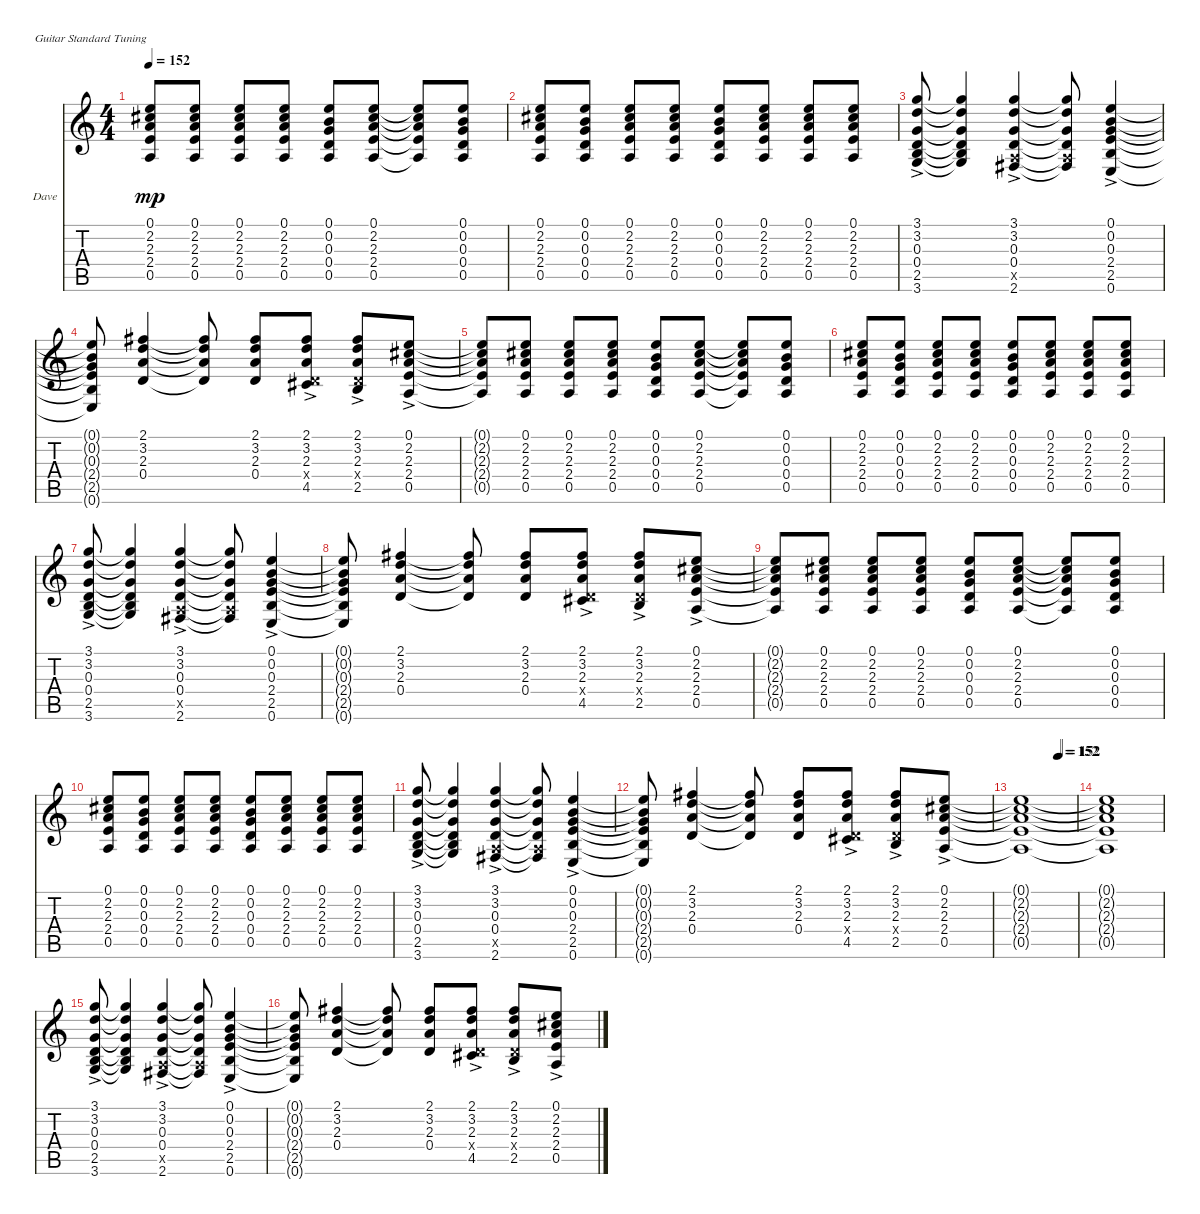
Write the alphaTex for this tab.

\defaultSystemsLayout 4
\bracketExtendMode nobrackets
\firstSystemTrackNameOrientation horizontal
\otherSystemsTrackNameOrientation horizontal
\track ("Guitar 1 (Dave Grohl)" "Dave") {instrument distortionguitar}
\staff {score tabs}
\tuning (E4 B3 G3 D3 A2 E2)
\ts (4 4)
\tempo 152
\clef g2
\scale
0.333333
\ks c
(2.3{t} 0.5{t} 2.4{t} 2.2{t} 0.1{t}).8{dy mp} (2.3 0.5 2.4 2.2 0.1).8 (2.3 0.5 2.4 2.2 0.1).8 (2.3 0.5 2.4 2.2 0.1).8 (0.3 0.5 0.4 0.2 0.1).8 (2.3 0.5 2.4 2.2 0.1).8 (2.3{t} 0.5{t} 2.4{t} 2.2{t} 0.1{t}).8 (0.3 0.5 0.4 0.2 0.1).8 |
\scale
0.333333 (2.3 0.5 2.4 2.2 0.1).8 (0.3 0.5 0.4 0.2 0.1).8 (2.3 0.5 2.4 2.2 0.1).8 (2.3 0.5 2.4 2.2 0.1).8 (0.3 0.5 0.4 0.2 0.1).8 (2.3 0.5 2.4 2.2 0.1).8 (2.3 0.5 2.4 2.2 0.1).8 (2.3 0.5 2.4 2.2 0.1).8 |
\scale
0.333333 (3.6{ac} 2.5{ac} 0.4 3.1{ac} 3.2{ac} 0.3).8 (3.6{t} 2.5{t} 0.4{t} 3.1{t} 3.2{t} 0.3{t}).4 (2.6{ac} 0.4{ac} 3.1{ac} 3.2{ac} 0.3{ac} 0.5{ac x}).4 (2.6{t} 0.5{x t} 0.4{t} 0.3{t} 3.2{t} 3.1{t}).8 (0.6{ac} 2.5{ac} 2.4{ac} 0.1{ac} 0.2{ac} 0.3{ac}).4 |
\scale
0.333333 (0.6{t} 2.5{t} 2.4{t} 0.1{t} 0.2{t} 0.3{t}).8 (2.3 2.1 3.2 0.4).4 (2.1{t} 3.2{t} 2.3{t} 0.4{t}).8 (2.1 3.2 2.3 0.4).8 (2.3 4.5{ac} 2.1 3.2 0.4{x}).8 (2.3 2.5{ac} 2.1 3.2 0.4{x}).8 (2.3 0.5{ac} 2.4 2.2 0.1).8 |
\scale
0.333333 (2.3{t} 0.5{t} 2.4{t} 2.2{t} 0.1{t}).8 (2.3 0.5 2.4 2.2 0.1).8 (2.3 0.5 2.4 2.2 0.1).8 (2.3 0.5 2.4 2.2 0.1).8 (0.3 0.5 0.4 0.2 0.1).8 (2.3 0.5 2.4 2.2 0.1).8 (2.3{t} 0.5{t} 2.4{t} 2.2{t} 0.1{t}).8 (0.3 0.5 0.4 0.2 0.1).8 |
\scale
0.333333 (2.3 0.5 2.4 2.2 0.1).8 (0.3 0.5 0.4 0.2 0.1).8 (2.3 0.5 2.4 2.2 0.1).8 (2.3 0.5 2.4 2.2 0.1).8 (0.3 0.5 0.4 0.2 0.1).8 (2.3 0.5 2.4 2.2 0.1).8 (2.3 0.5 2.4 2.2 0.1).8 (2.3 0.5 2.4 2.2 0.1).8 |
\scale
0.333333 (3.6{ac} 2.5{ac} 0.4 3.1{ac} 3.2{ac} 0.3).8 (3.6{t} 2.5{t} 0.4{t} 3.1{t} 3.2{t} 0.3{t}).4 (2.6{ac} 0.4{ac} 3.1{ac} 3.2{ac} 0.3{ac} 0.5{ac x}).4 (2.6{t} 0.5{x t} 0.4{t} 0.3{t} 3.2{t} 3.1{t}).8 (0.6{ac} 2.5{ac} 2.4{ac} 0.1{ac} 0.2{ac} 0.3{ac}).4 |
\scale
0.333333 (0.6{t} 2.5{t} 2.4{t} 0.1{t} 0.2{t} 0.3{t}).8 (2.3 2.1 3.2 0.4).4 (2.1{t} 3.2{t} 2.3{t} 0.4{t}).8 (2.1 3.2 2.3 0.4).8 (2.3 4.5{ac} 2.1 3.2 0.4{x}).8 (2.3 2.5{ac} 2.1 3.2 0.4{x}).8 (2.3 0.5{ac} 2.4 2.2 0.1).8 |
\scale
0.333333 (2.3{t} 0.5{t} 2.4{t} 2.2{t} 0.1{t}).8 (2.3 0.5 2.4 2.2 0.1).8 (2.3 0.5 2.4 2.2 0.1).8 (2.3 0.5 2.4 2.2 0.1).8 (0.3 0.5 0.4 0.2 0.1).8 (2.3 0.5 2.4 2.2 0.1).8 (2.3{t} 0.5{t} 2.4{t} 2.2{t} 0.1{t}).8 (0.3 0.5 0.4 0.2 0.1).8 |
\scale
0.333333 (2.3 0.5 2.4 2.2 0.1).8 (0.3 0.5 0.4 0.2 0.1).8 (2.3 0.5 2.4 2.2 0.1).8 (2.3 0.5 2.4 2.2 0.1).8 (0.3 0.5 0.4 0.2 0.1).8 (2.3 0.5 2.4 2.2 0.1).8 (2.3 0.5 2.4 2.2 0.1).8 (2.3 0.5 2.4 2.2 0.1).8 |
\scale
0.333333 (3.6{ac} 2.5{ac} 0.4 3.1{ac} 3.2{ac} 0.3).8 (3.6{t} 2.5{t} 0.4{t} 3.1{t} 3.2{t} 0.3{t}).4 (2.6{ac} 0.4{ac} 3.1{ac} 3.2{ac} 0.3{ac} 0.5{ac x}).4 (2.6{t} 0.5{x t} 0.4{t} 0.3{t} 3.2{t} 3.1{t}).8 (0.6{ac} 2.5{ac} 2.4{ac} 0.1{ac} 0.2{ac} 0.3{ac}).4 |
\scale
0.333333 (0.6{t} 2.5{t} 2.4{t} 0.1{t} 0.2{t} 0.3{t}).8 (2.3 2.1 3.2 0.4).4 (2.1{t} 3.2{t} 2.3{t} 0.4{t}).8 (2.1 3.2 2.3 0.4).8 (2.3 4.5{ac} 2.1 3.2 0.4{x}).8 (2.3 2.5{ac} 2.1 3.2 0.4{x}).8 (2.3 0.5{ac} 2.4 2.2 0.1).8 |
\tempo (152 0.66875)
\tempo (152 0.7)
\scale
0.333333 (0.5{t} 2.4{t} 2.3{t} 2.2{t} 0.1{t}).1 |
\scale
0.333333 (0.5{t} 2.4{t} 2.3{t} 2.2{t} 0.1{t}).1 |
\scale
0.333333 (3.6{ac} 2.5{ac} 0.4 3.1{ac} 3.2{ac} 0.3).8 (3.6{t} 2.5{t} 0.4{t} 3.1{t} 3.2{t} 0.3{t}).4 (2.6{ac} 0.4{ac} 3.1{ac} 3.2{ac} 0.3{ac} 0.5{ac x}).4 (2.6{t} 0.5{x t} 0.4{t} 0.3{t} 3.2{t} 3.1{t}).8 (0.6{ac} 2.5{ac} 2.4{ac} 0.1{ac} 0.2{ac} 0.3{ac}).4 |
\scale
0.333333 (0.6{t} 2.5{t} 2.4{t} 0.1{t} 0.2{t} 0.3{t}).8 (2.3 2.1 3.2 0.4).4 (2.1{t} 3.2{t} 2.3{t} 0.4{t}).8 (2.1 3.2 2.3 0.4).8 (2.3 4.5{ac} 2.1 3.2 0.4{x}).8 (2.3 2.5{ac} 2.1 3.2 0.4{x}).8 (2.3 0.5{ac} 2.4 2.2 0.1).8
